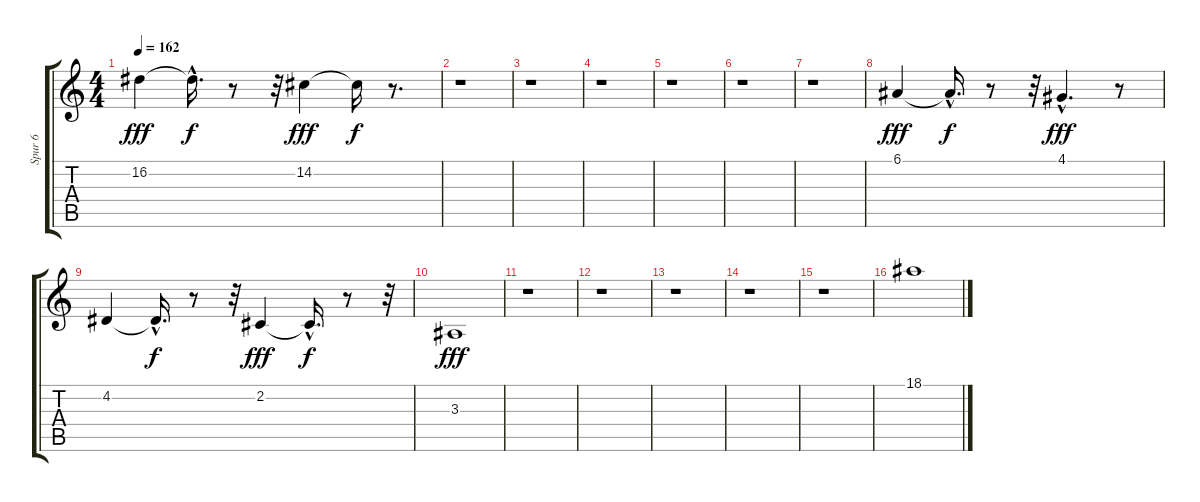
\track ("Spur 6" "Spur 6") {instrument pad2warm}
\staff {score tabs}
\tuning (E4 B3 G3 D3 A2 E2) {hide}
\ts (4 4)
\tempo 162
\clef g2
\ks c
16.2.4{dy fff} 16.2{hac t}.16{d dy f} r.8 r.32 14.2.4{dy fff} 14.2{t}.16{dy f} r.8{d} |
r.1 |
r.1 |
r.1 |
r.1 |
r.1 |
r.1 |
6.1.4{dy fff} 6.1{hac t}.16{d dy f} r.8 r.32 4.1{hac}.4{d dy fff} r.8 |
4.2.4 4.2{hac t}.16{d dy f} r.8 r.32 2.2.4{dy fff} 2.2{hac t}.16{d dy f} r.8 r.32 |
3.3.1{dy fff} |
r.1 |
r.1 |
r.1 |
r.1 |
r.1 |
18.1.1
